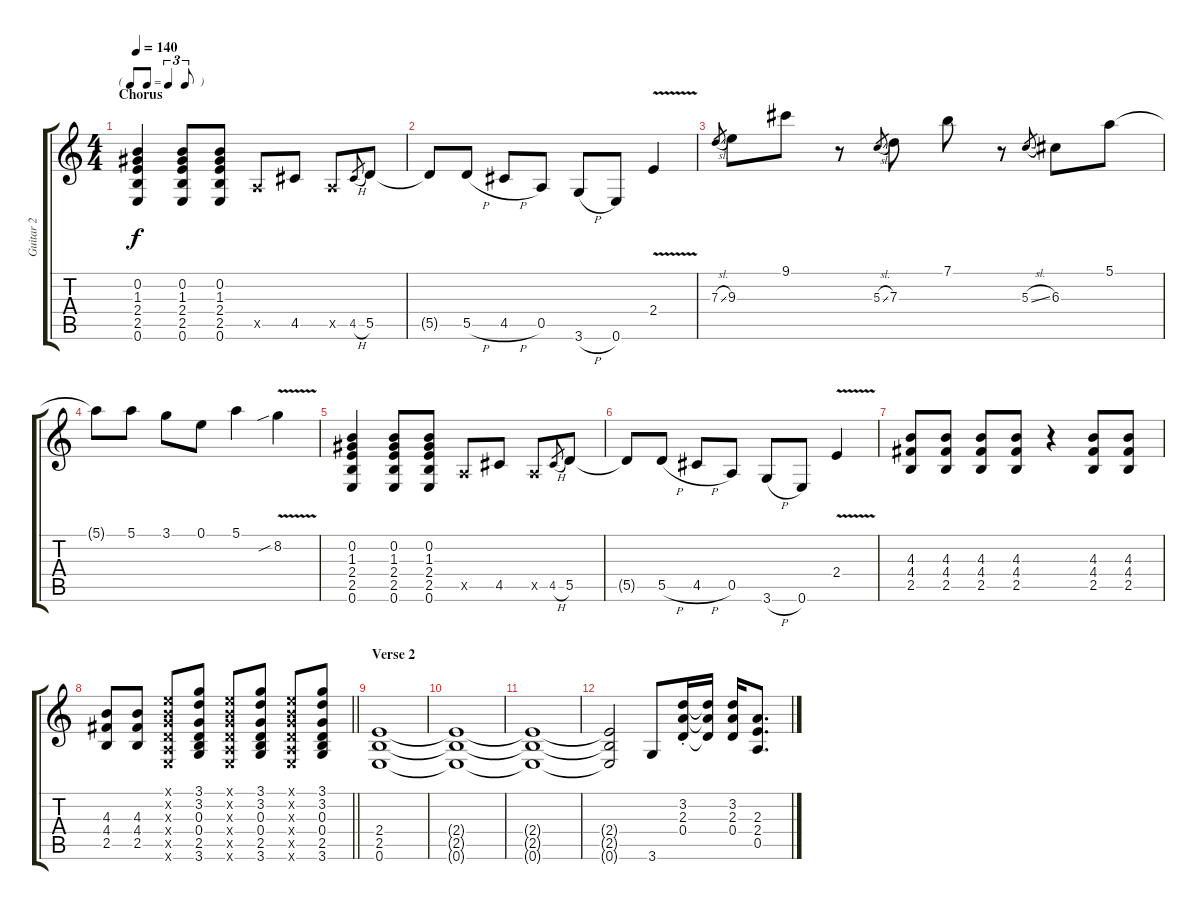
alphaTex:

\track ("Guitar 2" "Guitar 2") {instrument distortionguitar}
\staff {score tabs}
\tuning (E4 B3 G3 D3 A2 E2) {hide}
\ts (4 4)
\tf triplet8th
\section ("" "Chorus")
\tempo 140
\clef g2
\ks c
(0.2 1.3 2.4 2.5 0.6).4{dy f} (0.2 1.3 2.4 2.5 0.6).8 (0.2 1.3 2.4 2.5 0.6).8 0.5{x}.8 4.5.8 0.5{x}.8 4.5{h}.8{gr} 5.5.8 |
5.5{t}.8 5.5{h}.8 4.5{h}.8 0.5.8 3.6{h}.8 0.6.8 2.4{v}.4 |
7.3{sl}.8{gr} 9.3.8 9.1.8 r.8 5.3{sl}.8{gr} 7.3.8 7.1.8 r.8 5.3{sl}.8{gr} 6.3.8 5.1.8 |
5.1{t}.8 5.1.8 3.1.8 0.1.8 5.1.4 8.2{v sib}.4 |
(0.2 1.3 2.4 2.5 0.6).4 (0.2 1.3 2.4 2.5 0.6).8 (0.2 1.3 2.4 2.5 0.6).8 0.5{x}.8 4.5.8 0.5{x}.8 4.5{h}.8{gr} 5.5.8 |
5.5{t}.8 5.5{h}.8 4.5{h}.8 0.5.8 3.6{h}.8 0.6.8 2.4{v}.4 |
(4.3 4.4 2.5).8 (4.3 4.4 2.5).8 (4.3 4.4 2.5).8 (4.3 4.4 2.5).8 r.4 (4.3 4.4 2.5).8 (4.3 4.4 2.5).8 |
\barLineRight lightlight
(4.3 4.4 2.5).8 (4.3 4.4 2.5).8 (0.1{x} 0.2{x} 0.3{x} 0.4{x} 0.5{x} 0.6{x}).8 (3.1 3.2 0.3 0.4 2.5 3.6).8 (0.1{x} 0.2{x} 0.3{x} 0.4{x} 0.5{x} 0.6{x}).8 (3.1 3.2 0.3 0.4 2.5 3.6).8 (0.1{x} 0.2{x} 0.3{x} 0.4{x} 0.5{x} 0.6{x}).8 (3.1 3.2 0.3 0.4 2.5 3.6).8 |
\section ("" "Verse 2")
(2.4 2.5 0.6).1 |
(2.4{t} 2.5{t} 0.6{t}).1 |
(2.4{t} 2.5{t} 0.6{t}).1 |
(2.4{t} 2.5{t} 0.6{t}).2 3.6.8 (3.2{st} 2.3{st} 0.4{st}).16 (3.2{t} 2.3{t} 0.4{t}).16 (3.2 2.3 0.4).16 (2.3 2.4 0.5).8{d}
